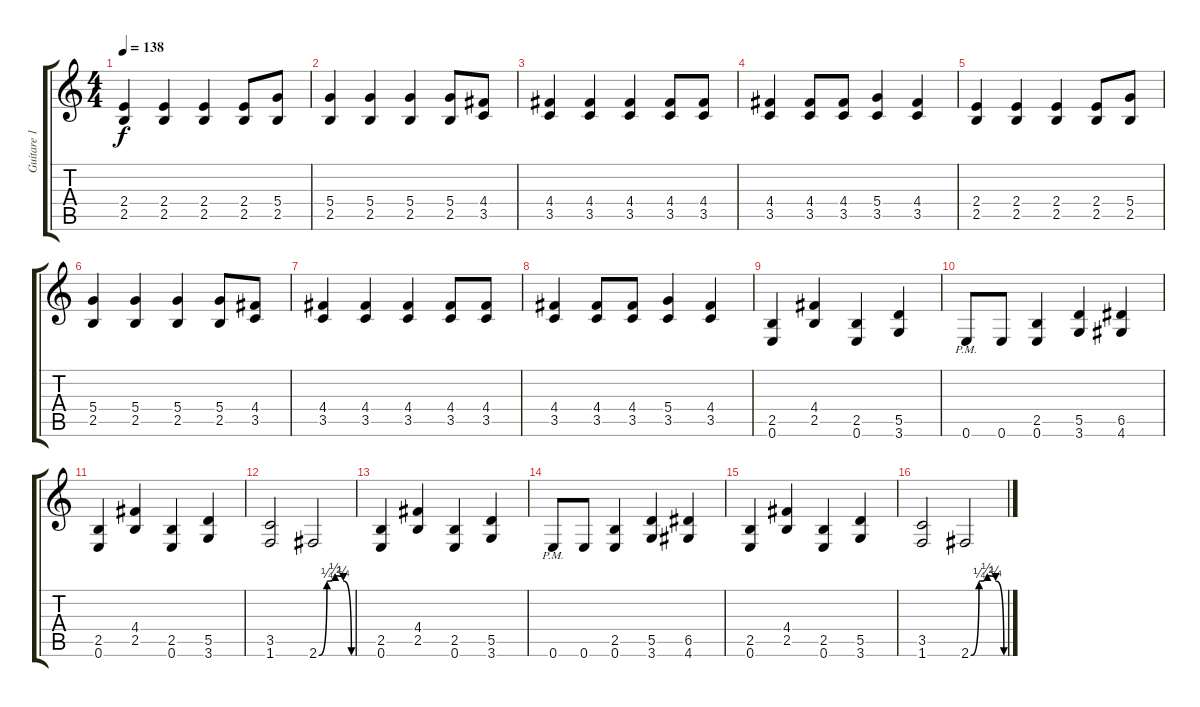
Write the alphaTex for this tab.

\track ("Guitare 1" "Guitare 1") {instrument distortionguitar}
\staff {score tabs}
\tuning (E4 B3 G3 D3 A2 E2) {hide}
\ts (4 4)
\tempo 138
\clef g2
\ks c
(2.4 2.5).4{dy f} (2.4 2.5).4 (2.4 2.5).4 (2.4 2.5).8 (5.4 2.5).8 |
(5.4 2.5).4 (5.4 2.5).4 (5.4 2.5).4 (5.4 2.5).8 (4.4 3.5).8 |
(4.4 3.5).4 (4.4 3.5).4 (4.4 3.5).4 (4.4 3.5).8 (4.4 3.5).8 |
(4.4 3.5).4 (4.4 3.5).8 (4.4 3.5).8 (5.4 3.5).4 (4.4 3.5).4 |
(2.4 2.5).4 (2.4 2.5).4 (2.4 2.5).4 (2.4 2.5).8 (5.4 2.5).8 |
(5.4 2.5).4 (5.4 2.5).4 (5.4 2.5).4 (5.4 2.5).8 (4.4 3.5).8 |
(4.4 3.5).4 (4.4 3.5).4 (4.4 3.5).4 (4.4 3.5).8 (4.4 3.5).8 |
(4.4 3.5).4 (4.4 3.5).8 (4.4 3.5).8 (5.4 3.5).4 (4.4 3.5).4 |
(2.5 0.6).4 (4.4 2.5).4 (2.5 0.6).4 (5.5 3.6).4 |
0.6{pm}.8 0.6.8 (2.5 0.6).4 (5.5 3.6).4 (6.5 4.6).4 |
(2.5 0.6).4 (4.4 2.5).4 (2.5 0.6).4 (5.5 3.6).4 |
(3.5 1.6).2 2.6{be (custom 0 0 15 1 30 2 45 1 60 0)}.2 |
(2.5 0.6).4 (4.4 2.5).4 (2.5 0.6).4 (5.5 3.6).4 |
0.6{pm}.8 0.6.8 (2.5 0.6).4 (5.5 3.6).4 (6.5 4.6).4 |
(2.5 0.6).4 (4.4 2.5).4 (2.5 0.6).4 (5.5 3.6).4 |
(3.5 1.6).2 2.6{be (custom 0 0 15 1 30 2 45 1 60 0)}.2
